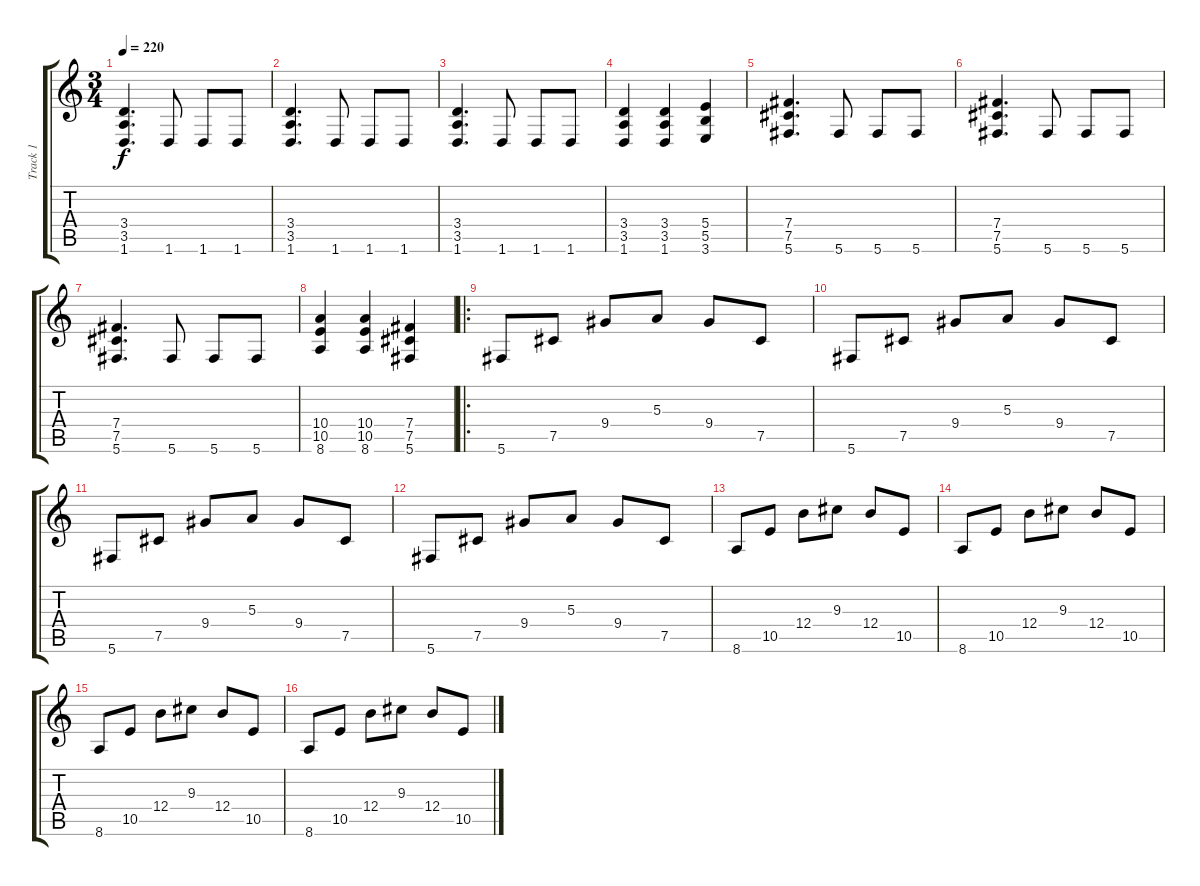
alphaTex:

\track ("Track 1" "Track 1") {instrument overdrivenguitar}
\staff {score tabs}
\tuning (Db4 Ab3 E3 B2 Gb2 Db2) {hide}
\ts (3 4)
\tempo 220
\clef g2
\ks c
(3.4 3.5 1.6).4{d dy f} 1.6.8 1.6.8 1.6.8 |
(3.4 3.5 1.6).4{d} 1.6.8 1.6.8 1.6.8 |
(3.4 3.5 1.6).4{d} 1.6.8 1.6.8 1.6.8 |
(3.4 3.5 1.6).4 (3.4 3.5 1.6).4 (5.4 5.5 3.6).4 |
(7.4 7.5 5.6).4{d} 5.6.8 5.6.8 5.6.8 |
(7.4 7.5 5.6).4{d} 5.6.8 5.6.8 5.6.8 |
(7.4 7.5 5.6).4{d} 5.6.8 5.6.8 5.6.8 |
(10.4 10.5 8.6).4 (10.4 10.5 8.6).4 (7.4 7.5 5.6).4 |
\ro
5.6.8 7.5.8 9.4.8 5.3.8 9.4.8 7.5.8 |
5.6.8 7.5.8 9.4.8 5.3.8 9.4.8 7.5.8 |
5.6.8 7.5.8 9.4.8 5.3.8 9.4.8 7.5.8 |
5.6.8 7.5.8 9.4.8 5.3.8 9.4.8 7.5.8 |
8.6.8 10.5.8 12.4.8 9.3.8 12.4.8 10.5.8 |
8.6.8 10.5.8 12.4.8 9.3.8 12.4.8 10.5.8 |
8.6.8 10.5.8 12.4.8 9.3.8 12.4.8 10.5.8 |
8.6.8 10.5.8 12.4.8 9.3.8 12.4.8 10.5.8
